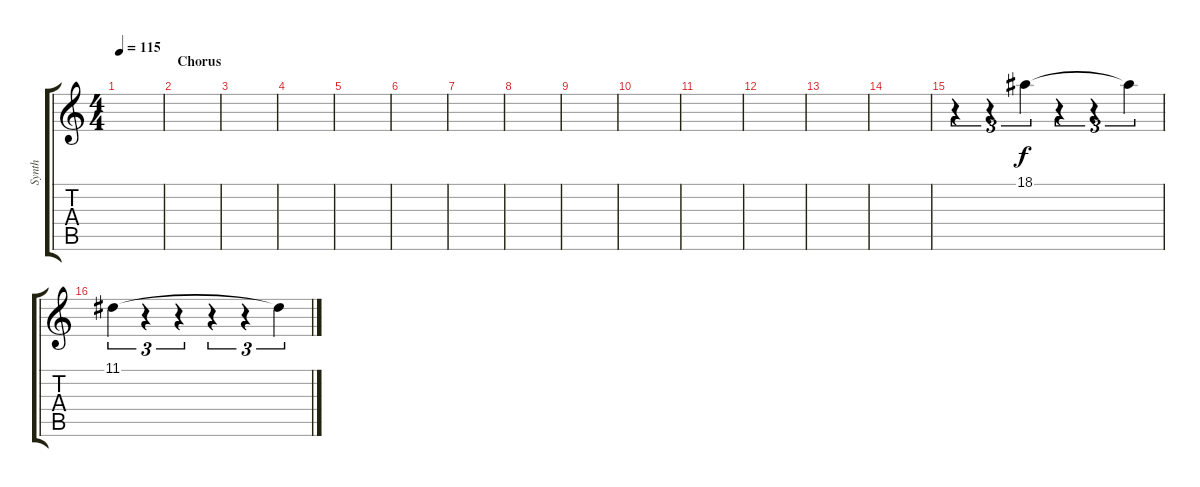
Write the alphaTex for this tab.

\track ("Synth" "Synth") {instrument stringensemble2}
\staff {score tabs}
\tuning (E4 B3 G3 D3 A2 E2) {hide}
\ts (4 4)
\tempo 115
\clef g2
\ks c
|
\section ("" "Chorus")
|
|
|
|
|
|
|
|
|
|
|
|
|
r.4{tu (3 2)} r.4{tu (3 2)} 18.1.4{tu (3 2)} r.4{tu (3 2)} r.4{tu (3 2)} 18.1{t}.4{tu (3 2)} |
11.1.4{tu (3 2)} r.4{tu (3 2)} r.4{tu (3 2)} r.4{tu (3 2)} r.4{tu (3 2)} 11.1{t}.4{tu (3 2)}
